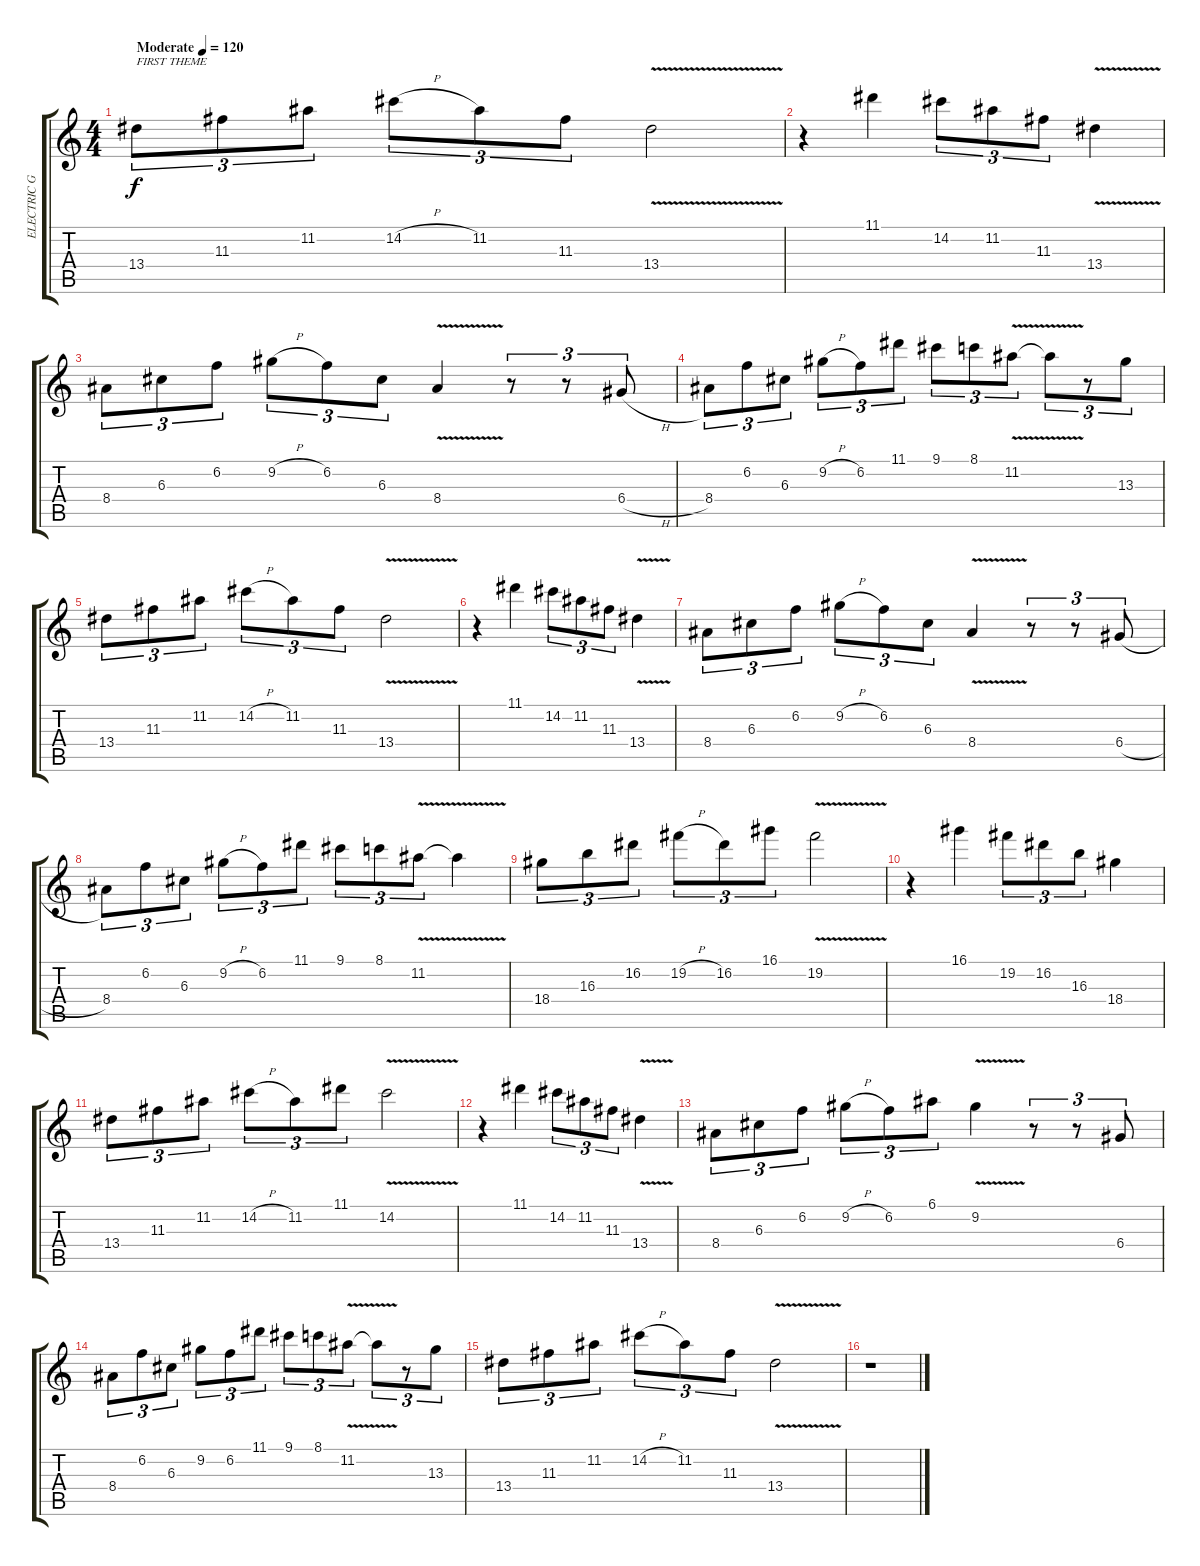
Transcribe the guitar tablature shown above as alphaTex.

\track ("ELECTRIC GUITAR" "ELECTRIC G") {mute instrument overdrivenguitar}
\staff {score tabs}
\tuning (E4 B3 G3 D3 A2 E2) {hide}
\ts (4 4)
\tempo (120 "Moderate")
\clef g2
\ks c
13.4.8{tu (3 2) txt "FIRST THEME" dy f instrument overdrivenguitar} 11.3.8{tu (3 2)} 11.2.8{tu (3 2)} 14.2{h}.8{tu (3 2)} 11.2.8{tu (3 2)} 11.3.8{tu (3 2)} 13.4{v}.2 |
r.4 11.1.4 14.2.8{tu (3 2)} 11.2.8{tu (3 2)} 11.3.8{tu (3 2)} 13.4{v}.4 |
8.4.8{tu (3 2)} 6.3.8{tu (3 2)} 6.2.8{tu (3 2)} 9.2{h}.8{tu (3 2)} 6.2.8{tu (3 2)} 6.3.8{tu (3 2)} 8.4{v}.4 r.8{tu (3 2)} r.8{tu (3 2)} 6.4{h}.8{tu (3 2)} |
8.4.8{tu (3 2)} 6.2.8{tu (3 2)} 6.3.8{tu (3 2)} 9.2{h}.8{tu (3 2)} 6.2.8{tu (3 2)} 11.1.8{tu (3 2)} 9.1.8{tu (3 2)} 8.1.8{tu (3 2)} 11.2{v}.8{tu (3 2)} 11.2{t}.8{tu (3 2)} r.8{tu (3 2)} 13.3.8{tu (3 2)} |
13.4.8{tu (3 2)} 11.3.8{tu (3 2)} 11.2.8{tu (3 2)} 14.2{h}.8{tu (3 2)} 11.2.8{tu (3 2)} 11.3.8{tu (3 2)} 13.4{v}.2 |
r.4 11.1.4 14.2.8{tu (3 2)} 11.2.8{tu (3 2)} 11.3.8{tu (3 2)} 13.4{v}.4 |
8.4.8{tu (3 2)} 6.3.8{tu (3 2)} 6.2.8{tu (3 2)} 9.2{h}.8{tu (3 2)} 6.2.8{tu (3 2)} 6.3.8{tu (3 2)} 8.4{v}.4 r.8{tu (3 2)} r.8{tu (3 2)} 6.4{h}.8{tu (3 2)} |
8.4.8{tu (3 2)} 6.2.8{tu (3 2)} 6.3.8{tu (3 2)} 9.2{h}.8{tu (3 2)} 6.2.8{tu (3 2)} 11.1.8{tu (3 2)} 9.1.8{tu (3 2)} 8.1.8{tu (3 2)} 11.2{v}.8{tu (3 2)} 11.2{t}.4 |
18.4.8{tu (3 2)} 16.3.8{tu (3 2)} 16.2.8{tu (3 2)} 19.2{h}.8{tu (3 2)} 16.2.8{tu (3 2)} 16.1.8{tu (3 2)} 19.2{v}.2 |
r.4 16.1.4 19.2.8{tu (3 2)} 16.2.8{tu (3 2)} 16.3.8{tu (3 2)} 18.4.4 |
13.4.8{tu (3 2)} 11.3.8{tu (3 2)} 11.2.8{tu (3 2)} 14.2{h}.8{tu (3 2)} 11.2.8{tu (3 2)} 11.1.8{tu (3 2)} 14.2{v}.2 |
r.4 11.1.4 14.2.8{tu (3 2)} 11.2.8{tu (3 2)} 11.3.8{tu (3 2)} 13.4{v}.4 |
8.4.8{tu (3 2)} 6.3.8{tu (3 2)} 6.2.8{tu (3 2)} 9.2{h}.8{tu (3 2)} 6.2.8{tu (3 2)} 6.1.8{tu (3 2)} 9.2{v}.4 r.8{tu (3 2)} r.8{tu (3 2)} 6.4.8{tu (3 2)} |
8.4.8{tu (3 2)} 6.2.8{tu (3 2)} 6.3.8{tu (3 2)} 9.2.8{tu (3 2)} 6.2.8{tu (3 2)} 11.1.8{tu (3 2)} 9.1.8{tu (3 2)} 8.1.8{tu (3 2)} 11.2{v}.8{tu (3 2)} 11.2{t}.8{tu (3 2)} r.8{tu (3 2)} 13.3.8{tu (3 2)} |
13.4.8{tu (3 2)} 11.3.8{tu (3 2)} 11.2.8{tu (3 2)} 14.2{h}.8{tu (3 2)} 11.2.8{tu (3 2)} 11.3.8{tu (3 2)} 13.4{v}.2 |
r.1
